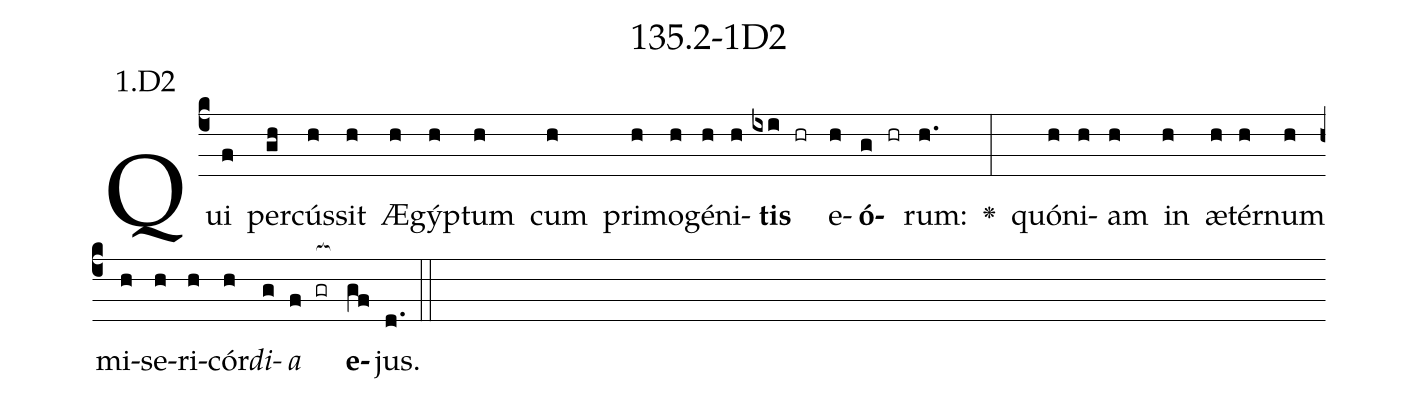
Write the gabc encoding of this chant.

name: 135.2-1D2;
annotation: 1.D2;
%%
(c4)Qui(f) per(gh)cús(h)sit(h) Æ(h)gýp(h)tum(h) cum(h) pri(h)mo(h)gé(h)ni(h)<b>tis</b>(ixi hr) e(h)<b>ó</b>(g hr)rum:(h.) <v>\greheightstar</v>(:) quón(h)i(h)am(h) in(h) æ(h)tér(h)num(h) mi(h)se(h)ri(h)cór(h)<i>di</i>(g)<i>a</i>(f gr[ocb:1{]) <b>e</b>(gf[ocb:0}])jus.(d.) (::)


%E(h) u(h) o(g) u(f) a(gf) e.(d.) (::)
